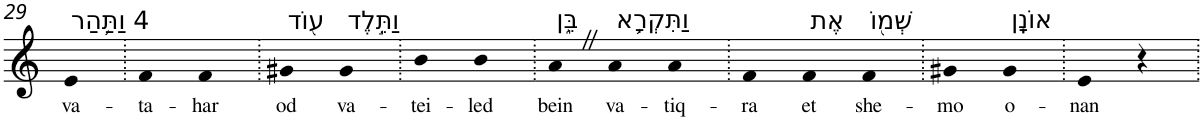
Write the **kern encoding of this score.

**kern	**text
*part1	*part1
*staff1	*staff1
*I"Piano	*
*I'Pno	*
!!LO:PB:g=z
*clefG2	*
*k[]	*
=29	=29
!LO:TX:a:t=4 וַתַּ֥הַר	!
!	!LO:LY:b
4e	va-
=30.	=30.
!	!LO:LY:b
4f	-ta-
!	!LO:LY:b
4f	-har
=31.	=31.
!LO:TX:a:t=ע֖וֹד	!
!	!LO:LY:b
4g#X	od
!LO:TX:a:t=וַתֵּ֣לֶד	!
!	!LO:LY:b
4g#	va-
=32.	=32.
!	!LO:LY:b
4b	-tei-
!	!LO:LY:b
4b	-led
=33.	=33.
!LO:TX:a:t=בֵּ֑ן	!
!	!LO:LY:b
4aZ	bein
!LO:TX:a:t=וַתִּקְרָ֥א	!
!	!LO:LY:b
4a	va-
!	!LO:LY:b
4a	-tiq-
=34.	=34.
!	!LO:LY:b
4f	-ra
!LO:TX:a:t=אֶת	!
!	!LO:LY:b
4f	et
!LO:TX:a:t=שְׁמ֖וֹ	!
!	!LO:LY:b
4f	she-
=35.	=35.
!	!LO:LY:b
4g#X	-mo
!LO:TX:a:t=אוֹנָֽן	!
!	!LO:LY:b
4g#	o-
=36.	=36.
!	!LO:LY:b
4e	-nan
4r	.
=.	=.
*-	*-
